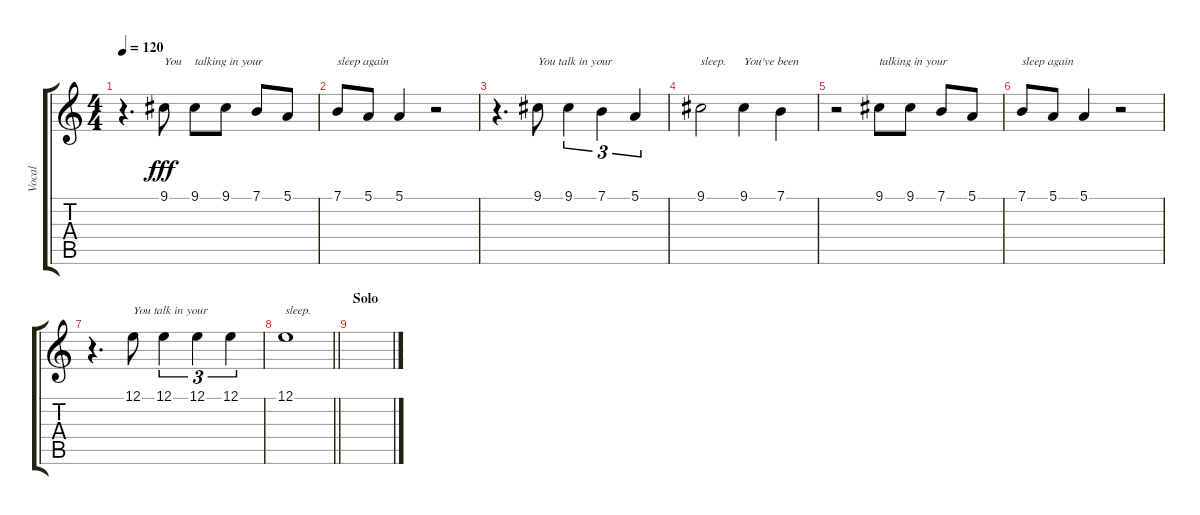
\track ("Vocal" "Vocal") {instrument tenorsax}
\staff {score tabs}
\tuning (E4 B3 G3 D3 A2 E2) {hide}
\ts (4 4)
\tempo 120
\clef g2
\ks c
r.4{d dy fff} 9.1.8{txt "You"} 9.1.8{txt "talking in your"} 9.1.8 7.1.8 5.1.8 |
7.1.8{txt "sleep again"} 5.1.8 5.1.4 r.2 |
r.4{d} 9.1.8{txt "You talk in your"} 9.1.4{tu (3 2)} 7.1.4{tu (3 2)} 5.1.4{tu (3 2)} |
9.1.2{txt "sleep."} 9.1.4{txt "You've been"} 7.1.4 |
r.2 9.1.8{txt "talking in your"} 9.1.8 7.1.8 5.1.8 |
7.1.8{txt "sleep again"} 5.1.8 5.1.4 r.2 |
r.4{d} 12.1.8{txt "You talk in your"} 12.1.4{tu (3 2)} 12.1.4{tu (3 2)} 12.1.4{tu (3 2)} |
\barLineRight lightlight
12.1.1{txt "sleep."} |
\section ("" "Solo")
